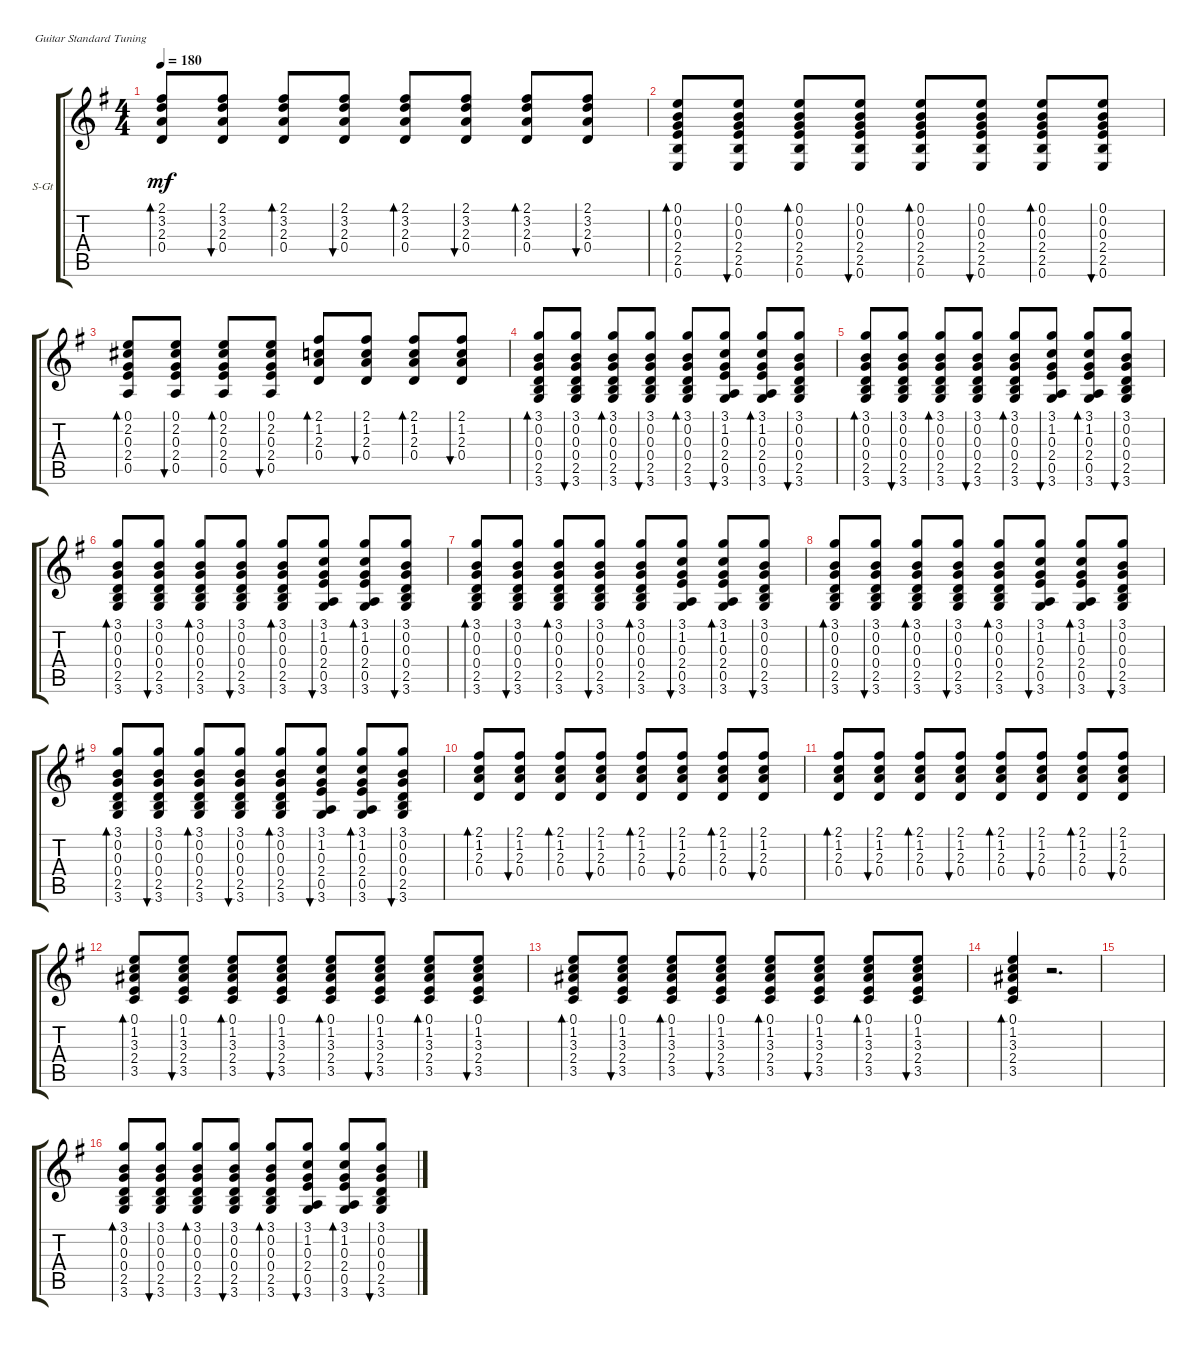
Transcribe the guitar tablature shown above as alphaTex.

\defaultSystemsLayout 4
\bracketExtendMode groupsimilarinstruments
\firstSystemTrackNameOrientation horizontal
\otherSystemsTrackNameOrientation horizontal
\track ("Guitar John" "S-Gt") {instrument acousticguitarsteel}
\staff {score tabs}
\tuning (E4 B3 G3 D3 A2 E2)
\ts (4 4)
\tempo 180
\clef g2
\ks g
(2.1 3.2 2.3 0.4).8{bd 115 dy mf} (2.1 3.2 2.3 0.4).8{bu 114} (2.1 3.2 2.3 0.4).8{bd 115} (2.1 3.2 2.3 0.4).8{bu 114} (2.1 3.2 2.3 0.4).8{bd 115} (2.1 3.2 2.3 0.4).8{bu 114} (2.1 3.2 2.3 0.4).8{bd 115} (2.1 3.2 2.3 0.4).8{bu 114} |
(0.1 0.2 0.3 2.4 2.5 0.6).8{bd 115} (0.1 0.2 0.3 2.4 0.6 2.5).8{bu 114} (0.1 0.2 0.3 2.4 0.6 2.5).8{bd 115} (0.1 0.2 0.3 2.4 0.6 2.5).8{bu 114} (0.1 0.2 0.3 2.4 0.6 2.5).8{bd 115} (0.1 0.2 0.3 2.4 0.6 2.5).8{bu 114} (0.1 0.2 0.3 2.4 0.6 2.5).8{bd 115} (0.1 0.2 0.3 2.4 0.6 2.5).8{bu 114} |
(0.1 2.2 0.3 2.4 0.5).8{bd 115} (0.1 2.2 0.3 2.4 0.5).8{bu 114} (0.1 2.2 0.3 2.4 0.5).8{bd 115} (0.1 2.2 0.3 2.4 0.5).8{bu 114} (2.1 1.2 2.3 0.4).8{bd 115} (2.1 1.2 2.3 0.4).8{bu 114} (2.1 1.2 2.3 0.4).8{bd 115} (2.1 1.2 2.3 0.4).8{bu 114} |
(3.1 0.2 0.3 0.4 2.5 3.6).8{bd 115} (3.1 0.2 0.3 0.4 2.5 3.6).8{bu 114} (3.1 0.2 0.3 0.4 2.5 3.6).8{bd 115} (3.1 0.2 0.3 0.4 2.5 3.6).8{bu 114} (3.1 0.2 0.3 0.4 2.5 3.6).8{bd 115} (3.1 1.2 0.3 2.4 0.5 3.6).8{bu 114} (3.1 1.2 0.3 2.4 0.5 3.6).8{bd 115} (3.1 0.2 0.3 0.4 2.5 3.6).8{bu 114} |
(3.1 0.2 0.3 0.4 2.5 3.6).8{bd 115} (3.1 0.2 0.3 0.4 2.5 3.6).8{bu 114} (3.1 0.2 0.3 0.4 2.5 3.6).8{bd 115} (3.1 0.2 0.3 0.4 2.5 3.6).8{bu 114} (3.1 0.2 0.3 0.4 2.5 3.6).8{bd 115} (3.1 1.2 0.3 2.4 0.5 3.6).8{bu 114} (3.1 1.2 0.3 2.4 0.5 3.6).8{bd 115} (3.1 0.2 0.3 0.4 2.5 3.6).8{bu 114} |
(3.1 0.2 0.3 0.4 2.5 3.6).8{bd 115} (3.1 0.2 0.3 0.4 2.5 3.6).8{bu 114} (3.1 0.2 0.3 0.4 2.5 3.6).8{bd 115} (3.1 0.2 0.3 0.4 2.5 3.6).8{bu 114} (3.1 0.2 0.3 0.4 2.5 3.6).8{bd 115} (3.1 1.2 0.3 2.4 0.5 3.6).8{bu 114} (3.1 1.2 0.3 2.4 0.5 3.6).8{bd 115} (3.1 0.2 0.3 0.4 2.5 3.6).8{bu 114} |
(3.1 0.2 0.3 0.4 2.5 3.6).8{bd 115} (3.1 0.2 0.3 0.4 2.5 3.6).8{bu 114} (3.1 0.2 0.3 0.4 2.5 3.6).8{bd 115} (3.1 0.2 0.3 0.4 2.5 3.6).8{bu 114} (3.1 0.2 0.3 0.4 2.5 3.6).8{bd 115} (3.1 1.2 0.3 2.4 0.5 3.6).8{bu 114} (3.1 1.2 0.3 2.4 0.5 3.6).8{bd 115} (3.1 0.2 0.3 0.4 2.5 3.6).8{bu 114} |
(3.1 0.2 0.3 0.4 2.5 3.6).8{bd 115} (3.1 0.2 0.3 0.4 2.5 3.6).8{bu 114} (3.1 0.2 0.3 0.4 2.5 3.6).8{bd 115} (3.1 0.2 0.3 0.4 2.5 3.6).8{bu 114} (3.1 0.2 0.3 0.4 2.5 3.6).8{bd 115} (3.1 1.2 0.3 2.4 0.5 3.6).8{bu 114} (3.1 1.2 0.3 2.4 0.5 3.6).8{bd 115} (3.1 0.2 0.3 0.4 2.5 3.6).8{bu 114} |
(3.1 0.2 0.3 0.4 2.5 3.6).8{bd 115} (3.1 0.2 0.3 0.4 2.5 3.6).8{bu 114} (3.1 0.2 0.3 0.4 2.5 3.6).8{bd 115} (3.1 0.2 0.3 0.4 2.5 3.6).8{bu 114} (3.1 0.2 0.3 0.4 2.5 3.6).8{bd 115} (3.1 1.2 0.3 2.4 0.5 3.6).8{bu 114} (3.1 1.2 0.3 2.4 0.5 3.6).8{bd 115} (3.1 0.2 0.3 0.4 2.5 3.6).8{bu 114} |
(2.1 1.2 2.3 0.4).8{bd 63} (2.1 1.2 2.3 0.4).8{bu 62} (2.1 1.2 2.3 0.4).8{bd 63} (2.1 1.2 2.3 0.4).8{bu 62} (2.1 1.2 2.3 0.4).8{bd 63} (2.1 1.2 2.3 0.4).8{bu 62} (2.1 1.2 2.3 0.4).8{bd 63} (2.1 1.2 2.3 0.4).8{bu 62} |
(2.1 1.2 2.3 0.4).8{bd 63} (2.1 1.2 2.3 0.4).8{bu 62} (2.1 1.2 2.3 0.4).8{bd 63} (2.1 1.2 2.3 0.4).8{bu 62} (2.1 1.2 2.3 0.4).8{bd 63} (2.1 1.2 2.3 0.4).8{bu 62} (2.1 1.2 2.3 0.4).8{bd 63} (2.1 1.2 2.3 0.4).8{bu 62} |
(0.1 1.2 3.3 2.4 3.5).8{bd 61} (0.1 1.2 3.3 2.4 3.5).8{bu 60} (0.1 1.2 3.3 2.4 3.5).8{bd 61} (0.1 1.2 3.3 2.4 3.5).8{bu 60} (0.1 1.2 3.3 2.4 3.5).8{bd 61} (0.1 1.2 3.3 2.4 3.5).8{bu 60} (0.1 1.2 3.3 2.4 3.5).8{bd 61} (0.1 1.2 3.3 2.4 3.5).8{bu 60} |
(0.1 1.2 3.3 2.4 3.5).8{bd 61} (0.1 1.2 3.3 2.4 3.5).8{bu 60} (0.1 1.2 3.3 2.4 3.5).8{bd 61} (0.1 1.2 3.3 2.4 3.5).8{bu 60} (0.1 1.2 3.3 2.4 3.5).8{bd 61} (0.1 1.2 3.3 2.4 3.5).8{bu 60} (0.1 1.2 3.3 2.4 3.5).8{bd 61} (0.1 1.2 3.3 2.4 3.5).8{bu 60} |
(0.1 1.2 3.3 2.4 3.5).4{bd 61} r.2{d} |
|
(3.1 0.2 0.3 0.4 2.5 3.6).8{bd 115} (3.1 0.2 0.3 0.4 2.5 3.6).8{bu 114} (3.1 0.2 0.3 0.4 2.5 3.6).8{bd 115} (3.1 0.2 0.3 0.4 2.5 3.6).8{bu 114} (3.1 0.2 0.3 0.4 2.5 3.6).8{bd 115} (3.1 1.2 0.3 2.4 0.5 3.6).8{bu 114} (3.1 1.2 0.3 2.4 0.5 3.6).8{bd 115} (3.1 0.2 0.3 0.4 2.5 3.6).8{bu 114}
